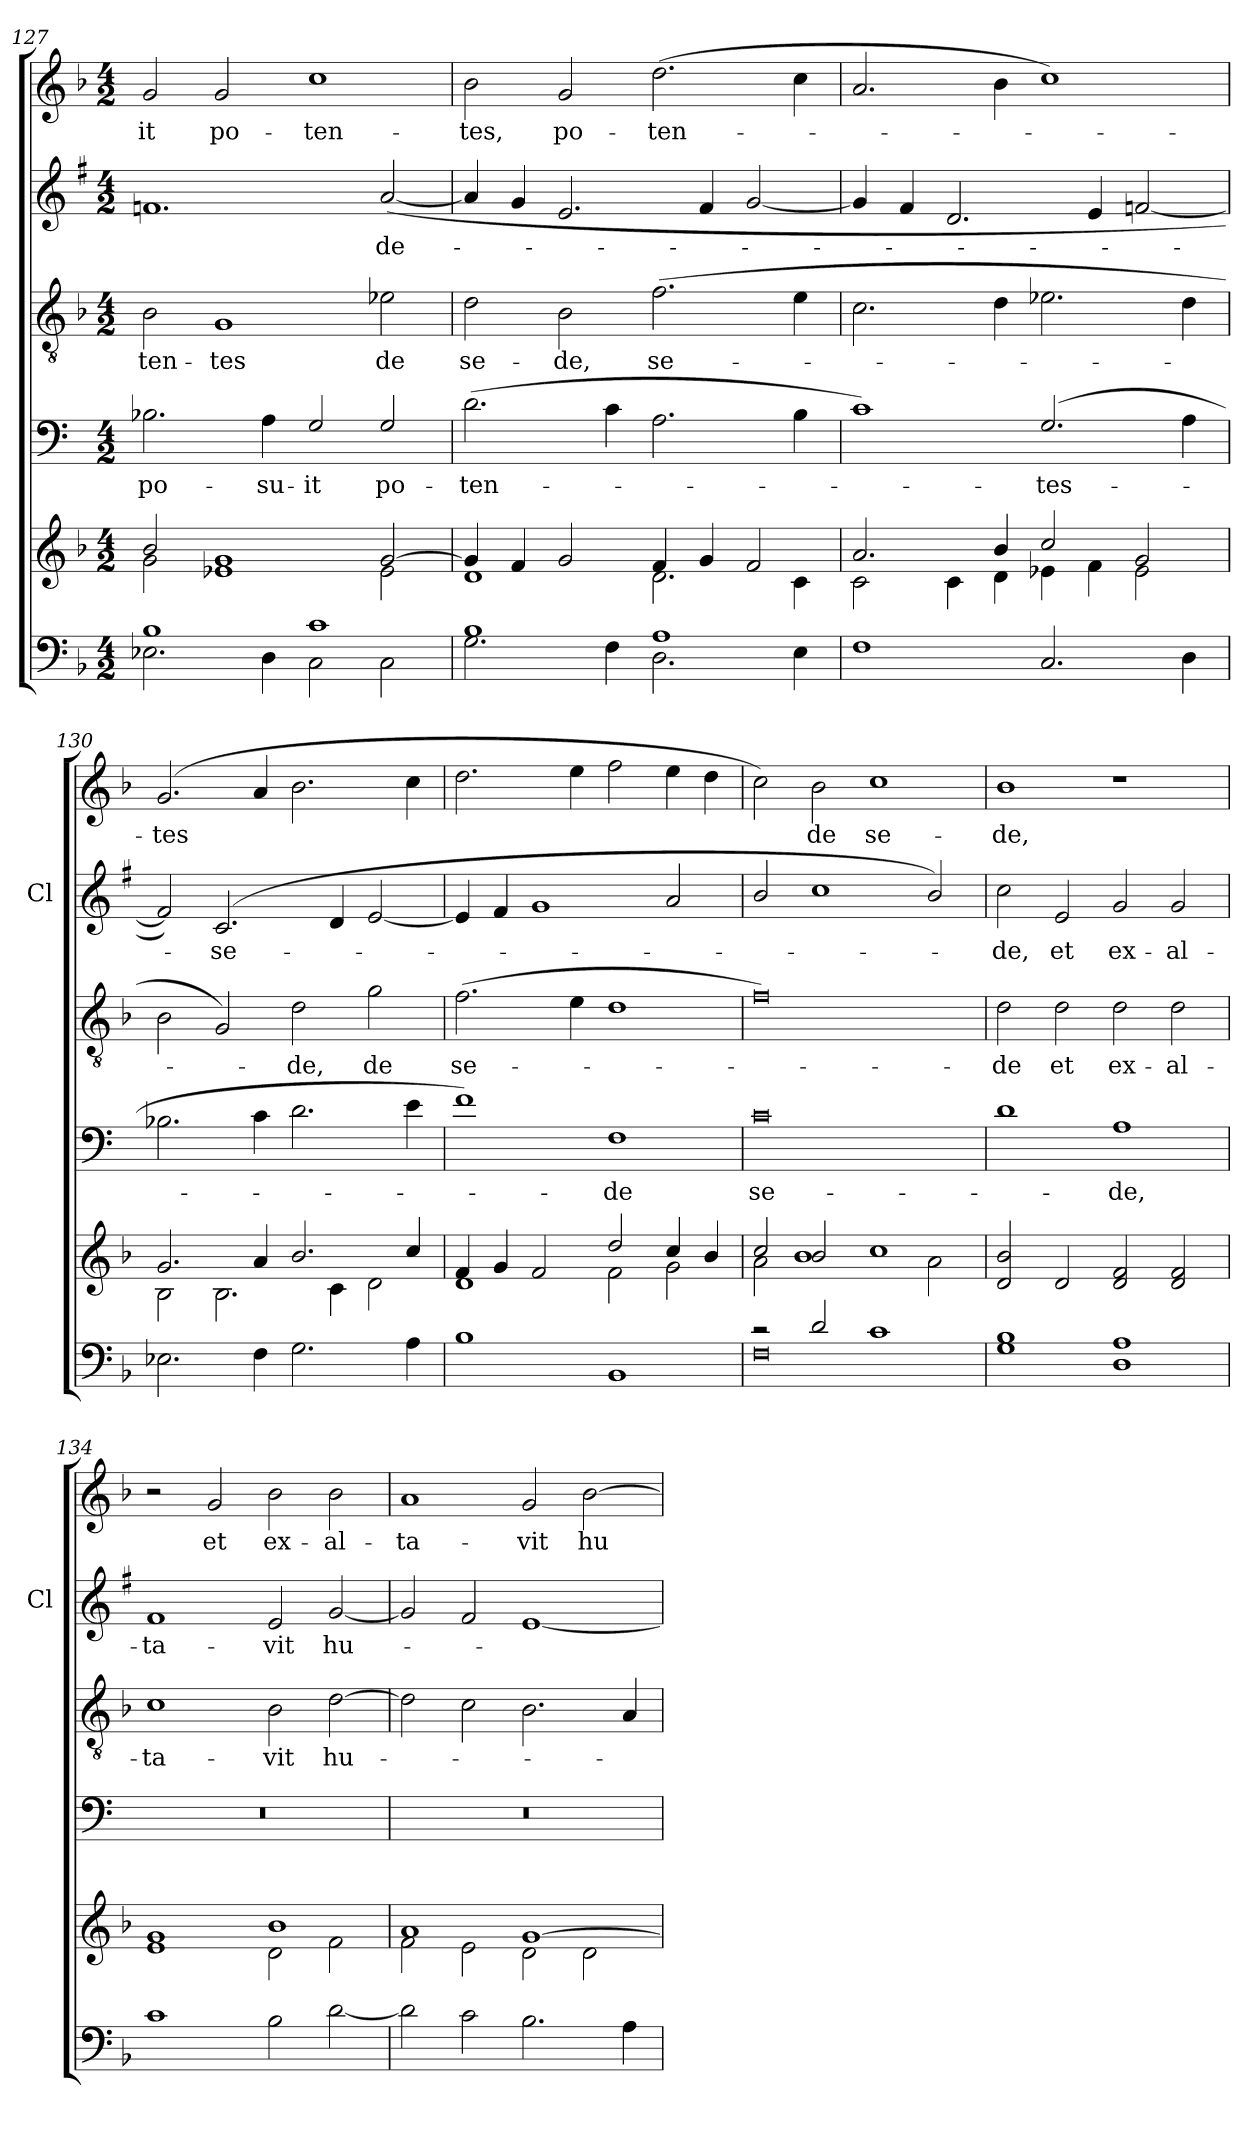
**kern	**kern	**kern	**text	**kern	**text	**kern	**text	**kern	**text
*part5	*part5	*part4	*part4	*part3	*part3	*part2	*part2	*part1	*part1
*staff6	*staff5	*staff4	*staff4	*staff3	*staff3	*staff2	*staff2	*staff1	*staff1
*	*	*	*	*	*	*I'Cl	*	*	*
*clefF4	*clefG2	*clefF4	*	*clefGv2	*	*clefG2	*	*clefG2	*
*	*	*ITrd4c7	*	*	*	*ITrd1c2	*	*	*
*k[b-]	*k[b-]	*k[b-]	*	*k[b-]	*	*k[b-]	*	*k[b-]	*
*F:	*F:	*F:	*	*F:	*	*F:	*	*F:	*
*M4/2	*M4/2	*M4/2	*	*M4/2	*	*M4/2	*	*M4/2	*
=127	=127	=127	=127	=127	=127	=127	=127	=127	=127
*^	*^	*	*	*	*	*	*	*	*
!	!	!	!	!	!LO:LY:b	!	!LO:LY:b	!	!	!	!LO:LY:b
1B-	2.E-X\	2b-/	2g\	2.E-X\	-po-	2B-\	-ten-	1.e-X	.	2g/	-it
!	!	!	!	!	!	!	!LO:LY:b	!	!	!	!LO:LY:b
.	.	1g	1e-X	.	.	1G	-tes	.	.	2g/	po-
!	!	!	!	!	!LO:LY:b	!	!	!	!	!	!
.	4D\	.	.	4D\	-su-	.	.	.	.	.	.
!	!	!	!	!	!LO:LY:b	!	!	!	!	!	!LO:LY:b
1c	2C\	.	.	2C/	-it	.	.	.	.	1cc	-ten-
!	!	!	!	!	!LO:LY:b	!	!LO:LY:b	!	!LO:LY:b	!	!
.	2C\	[2g/	2e-\	2C/	po-	2e-X\	de	(>[2g/	de-	.	.
=128	=128	=128	=128	=128	=128	=128	=128	=128	=128	=128	=128
!	!	!	!	!	!LO:LY:b	!	!LO:LY:b	!	!	!	!LO:LY:b
1B-	2.G\	4g/]	1d	(>2.G\	-ten-	2d\	se-	4g/]	.	2b-\	-tes,
.	.	4f/	.	.	.	.	.	4f/	.	.	.
!	!	!	!	!	!	!	!LO:LY:b	!	!	!	!LO:LY:b
.	.	2g/	.	.	.	2B-\	-de,	2.d/	.	2g/	po-
.	4F\	.	.	4F\	.	.	.	.	.	.	.
!	!	!	!	!	!	!	!LO:LY:b	!	!	!	!LO:LY:b
1A	2.D\	4f/	2.d\	2.D\	.	(>2.f\	se-	.	.	(>2.dd\	-ten-
.	.	4g/	.	.	.	.	.	4e/	.	.	.
.	.	2f/	.	.	.	.	.	[2f/	.	.	.
.	4E\	.	4c\	4E\	.	4e\	.	.	.	4cc\	.
=129	=129	=129	=129	=129	=129	=129	=129	=129	=129	=129	=129
0ryy	1F	2.a/	2c\	1F)	.	2.c\	.	4f/]	.	2.a/	.
.	.	.	.	.	.	.	.	4e/	.	.	.
.	.	.	4c\	.	.	.	.	2.c/	.	.	.
.	.	4b-/	4d\	.	.	4d\	.	.	.	4b-\	.
!	!	!	!	!	!LO:LY:b	!	!	!	!	!	!
.	2.C/	2cc/	4e-X\	(>2.C/	-tes-	2.e-X\	.	.	.	1cc)	.
.	.	.	4f\	.	.	.	.	4d/	.	.	.
.	.	2g/	2e-\	.	.	.	.	[2e-X/	.	.	.
.	4D\	.	.	4D\	.	4d\	.	.	.	.	.
!!LO:LB:g=z
=130	=130	=130	=130	=130	=130	=130	=130	=130	=130	=130	=130
!	!	!	!	!	!	!	!	!	!	!	!LO:LY:b
0ryy	2.E-X\	2.g/	2B-\	2.E-X\	.	2B-\	.	2e-/])	.	(>2.g/	-tes
!	!	!	!	!	!	!	!	!	!LO:LY:b	!	!
.	.	.	2.B-\	.	.	2G/)	.	(>2.B-/	-se-	.	.
.	4F\	4a/	.	4F\	.	.	.	.	.	4a/	.
!	!	!	!	!	!	!	!LO:LY:b	!	!	!	!
.	2.G\	2.b-/	.	2.G\	.	2d\	-de,	.	.	2.b-\	.
.	.	.	4c\	.	.	.	.	4c/	.	.	.
!	!	!	!	!	!	!	!LO:LY:b	!	!	!	!
.	.	.	2d\	.	.	2g\	de	[2d/	.	.	.
.	4A\	4cc/	.	4A\	.	.	.	.	.	4cc\	.
!!LO:PB:g=z
=131	=131	=131	=131	=131	=131	=131	=131	=131	=131	=131	=131
!	!	!	!	!	!	!	!LO:LY:b	!	!	!	!
0ryy	1B-	4f/	1d	1B-)	.	(>2.f\	se-	4d/]	.	2.dd\	.
.	.	4g/	.	.	.	.	.	4e/	.	.	.
.	.	2f/	.	.	.	.	.	1f	.	.	.
.	.	.	.	.	.	4e\	.	.	.	4ee\	.
!	!	!	!	!	!LO:LY:b	!	!	!	!	!	!
.	1BB-	2dd/	2f\	1BB-	-de	1d	.	.	.	2ff\	.
.	.	4cc/	2g\	.	.	.	.	2g/	.	4ee\	.
.	.	4b-/	.	.	.	.	.	.	.	4dd\	.
=132	=132	=132	=132	=132	=132	=132	=132	=132	=132	=132	=132
!	!	!	!	!	!LO:LY:b	!	!	!	!	!	!
2rc	0F	2cc/	2a\	0F	se-	0f)	.	2a/	.	2cc\)	.
!	!	!	!	!	!	!	!	!	!	!	!LO:LY:b
2d/	.	2b-/	1b-	.	.	.	.	1b-	.	2b-\	de
!	!	!	!	!	!	!	!	!	!	!	!LO:LY:b
1c	.	1cc	.	.	.	.	.	.	.	1cc	se-
.	.	.	2a\	.	.	.	.	2a/)	.	.	.
=133	=133	=133	=133	=133	=133	=133	=133	=133	=133	=133	=133
!	!	!	!	!	!	!	!LO:LY:b	!	!LO:LY:b	!	!LO:LY:b
*	*	*v	*v	*	*	*	*	*	*	*	*
1B-	1G	2d/ 2b-/	1G	.	2d\	-de	2b-\	-de,	1b-	-de,
!	!	!	!	!	!	!LO:LY:b	!	!LO:LY:b	!	!
.	.	2d/	.	.	2d\	et	2d/	et	.	.
!	!	!	!	!LO:LY:b	!	!LO:LY:b	!	!LO:LY:b	!	!
1A	1D	2d/ 2f/	1D	-de,	2d\	ex-	2f/	ex-	1r	.
!	!	!	!	!	!	!LO:LY:b	!	!LO:LY:b	!	!
.	.	2d/ 2f/	.	.	2d\	-al-	2f/	-al-	.	.
=134	=134	=134	=134	=134	=134	=134	=134	=134	=134	=134
*	*	*^	*	*	*	*	*	*	*	*
!	!	!	!	!	!	!	!LO:LY:b	!	!LO:LY:b	!	!
0ryy	1c	1g	1e	0r	.	1c	-ta-	1e	-ta-	2r	.
!	!	!	!	!	!	!	!	!	!	!	!LO:LY:b
.	.	.	.	.	.	.	.	.	.	2g/	et
!	!	!	!	!	!	!	!LO:LY:b	!	!LO:LY:b	!	!LO:LY:b
.	2B-\	1b-	2d\	.	.	2B-\	-vit	2d/	-vit	2b-\	ex-
!	!	!	!	!	!	!	!LO:LY:b	!	!LO:LY:b	!	!LO:LY:b
.	[2d\	.	2f\	.	.	[2d\	hu-	[2f/	hu-	2b-\	-al-
=135	=135	=135	=135	=135	=135	=135	=135	=135	=135	=135	=135
!	!	!	!	!	!	!	!	!	!	!	!LO:LY:b
0ryy	2d\]	1a	2f\	0r	.	2d\]	.	2f/]	.	1a	-ta-
.	2c\	.	2e\	.	.	2c\	.	2e/	.	.	.
!	!	!	!	!	!	!	!	!	!	!	!LO:LY:b
.	2.B-\	[1g	2d\	.	.	2.B-\	.	[1d	.	2g/	-vit
!	!	!	!	!	!	!	!	!	!	!	!LO:LY:b
.	.	.	2d\	.	.	.	.	.	.	[2b-\	hu-
.	4A\	.	.	.	.	4A/	.	.	.	.	.
*v	*v	*	*	*	*	*	*	*	*	*	*
*	*v	*v	*	*	*	*	*	*	*	*
=	=	=	=	=	=	=	=	=	=
*-	*-	*-	*-	*-	*-	*-	*-	*-	*-
